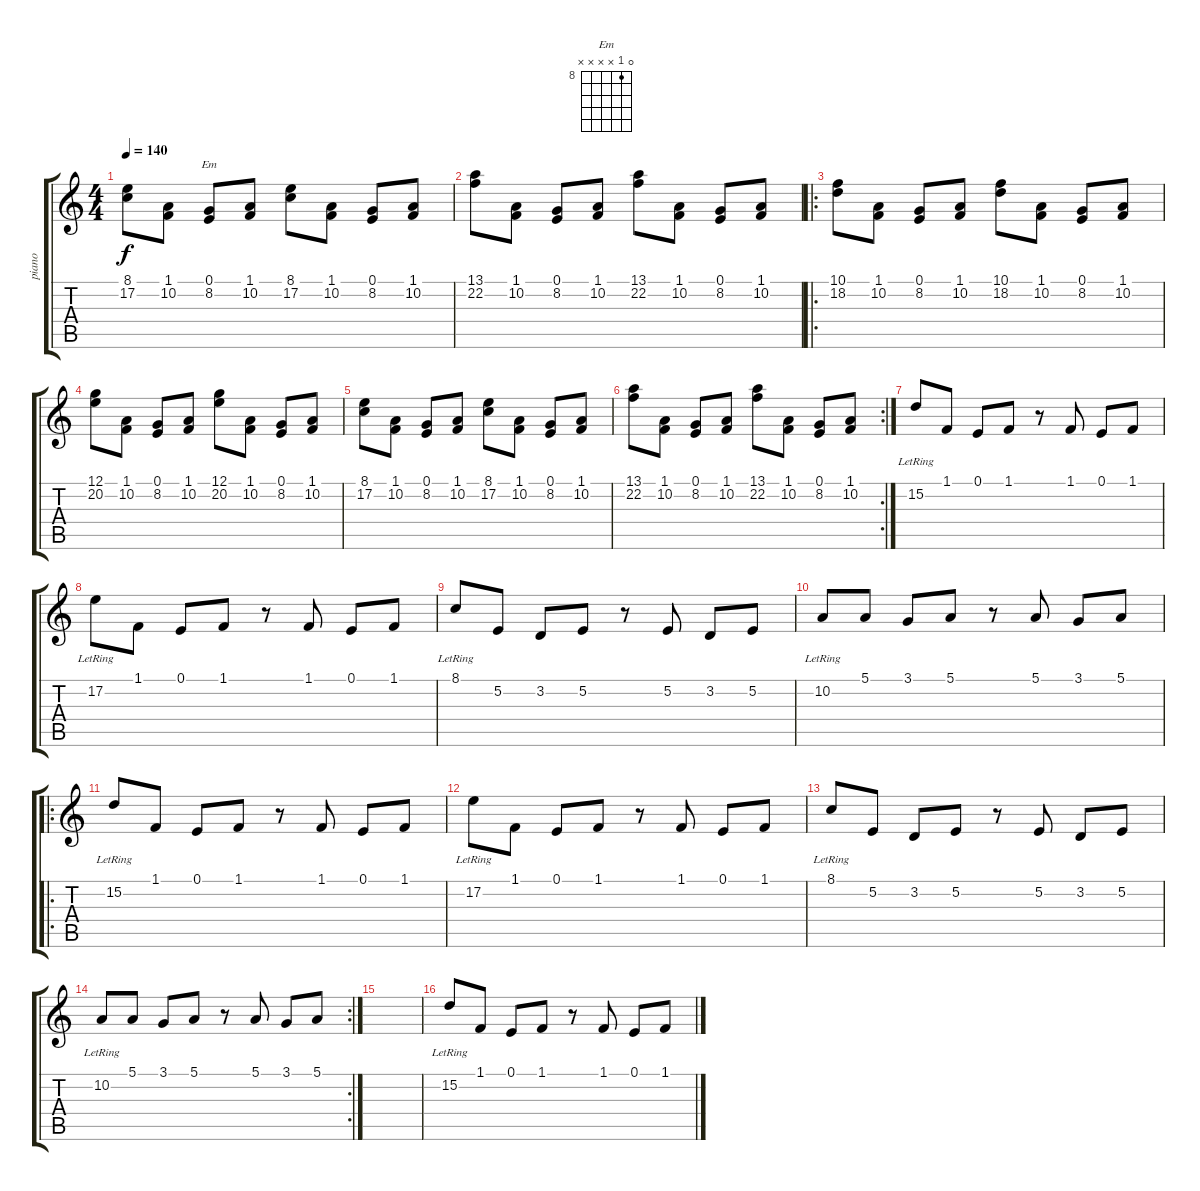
\track ("piano" "piano") {instrument brightacousticpiano}
\staff {score tabs}
\tuning (E4 B3 G3 D3 A2 E2) {hide}
\chord ("Em" 0 8 x x x x) {firstfret 8}
\ts (4 4)
\tempo 140
\clef g2
\ks c
(8.1 17.2).8{dy f} (1.1 10.2).8 (0.1 8.2).8{ch "Em"} (1.1 10.2).8 (8.1 17.2).8 (1.1 10.2).8 (0.1 8.2).8 (1.1 10.2).8 |
(13.1 22.2).8 (1.1 10.2).8 (0.1 8.2).8 (1.1 10.2).8 (13.1 22.2).8 (1.1 10.2).8 (0.1 8.2).8 (1.1 10.2).8 |
\ro
(10.1 18.2).8 (1.1 10.2).8 (0.1 8.2).8 (1.1 10.2).8 (10.1 18.2).8 (1.1 10.2).8 (0.1 8.2).8 (1.1 10.2).8 |
(12.1 20.2).8 (1.1 10.2).8 (0.1 8.2).8 (1.1 10.2).8 (12.1 20.2).8 (1.1 10.2).8 (0.1 8.2).8 (1.1 10.2).8 |
(8.1 17.2).8 (1.1 10.2).8 (0.1 8.2).8 (1.1 10.2).8 (8.1 17.2).8 (1.1 10.2).8 (0.1 8.2).8 (1.1 10.2).8 |
\rc 2
(13.1 22.2).8 (1.1 10.2).8 (0.1 8.2).8 (1.1 10.2).8 (13.1 22.2).8 (1.1 10.2).8 (0.1 8.2).8 (1.1 10.2).8 |
15.2{lr}.8 1.1.8 0.1.8 1.1.8 r.8 1.1.8 0.1.8 1.1.8 |
17.2{lr}.8 1.1.8 0.1.8 1.1.8 r.8 1.1.8 0.1.8 1.1.8 |
8.1{lr}.8 5.2.8 3.2.8 5.2.8 r.8 5.2.8 3.2.8 5.2.8 |
10.2{lr}.8 5.1.8 3.1.8 5.1.8 r.8 5.1.8 3.1.8 5.1.8 |
\ro
15.2{lr}.8 1.1.8 0.1.8 1.1.8 r.8 1.1.8 0.1.8 1.1.8 |
17.2{lr}.8 1.1.8 0.1.8 1.1.8 r.8 1.1.8 0.1.8 1.1.8 |
8.1{lr}.8 5.2.8 3.2.8 5.2.8 r.8 5.2.8 3.2.8 5.2.8 |
\rc 2
10.2{lr}.8 5.1.8 3.1.8 5.1.8 r.8 5.1.8 3.1.8 5.1.8 |
|
15.2{lr}.8 1.1.8 0.1.8 1.1.8 r.8 1.1.8 0.1.8 1.1.8
